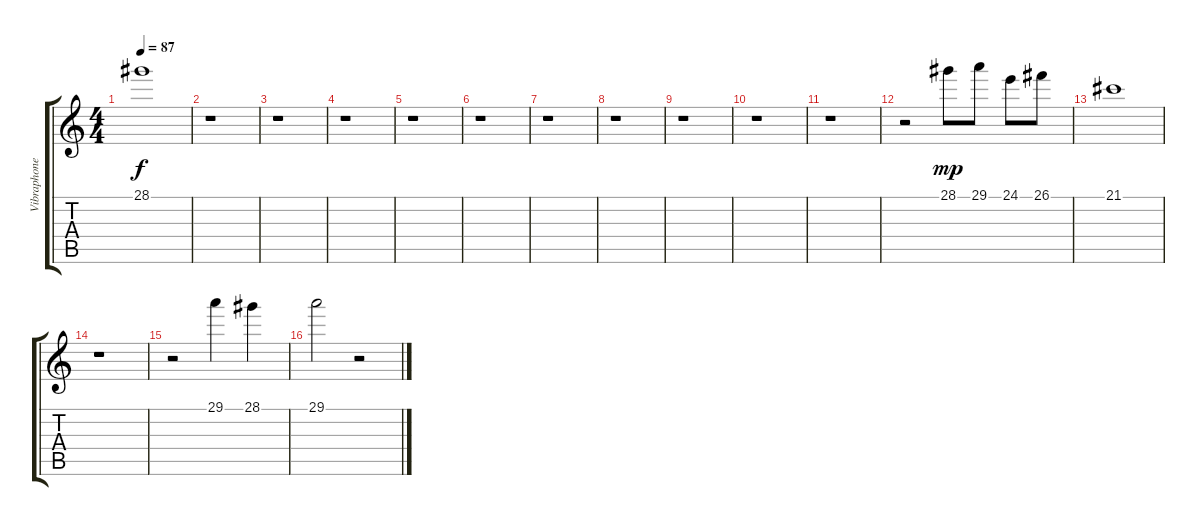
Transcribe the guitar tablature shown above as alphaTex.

\track ("Vibraphone" "Vibraphone") {instrument vibraphone}
\staff {score tabs}
\tuning (E4 B3 G3 D3 A2 E2) {hide}
\ts (4 4)
\tempo 87
\clef g2
\ks c
28.1{t}.1{dy f} |
r.1 |
r.1 |
r.1 |
r.1 |
r.1 |
r.1 |
r.1 |
r.1 |
r.1 |
r.1 |
r.2 28.1.8{dy mp} 29.1.8 24.1.8 26.1.8 |
21.1.1 |
r.1 |
r.2 29.1.4 28.1.4 |
29.1.2 r.2
